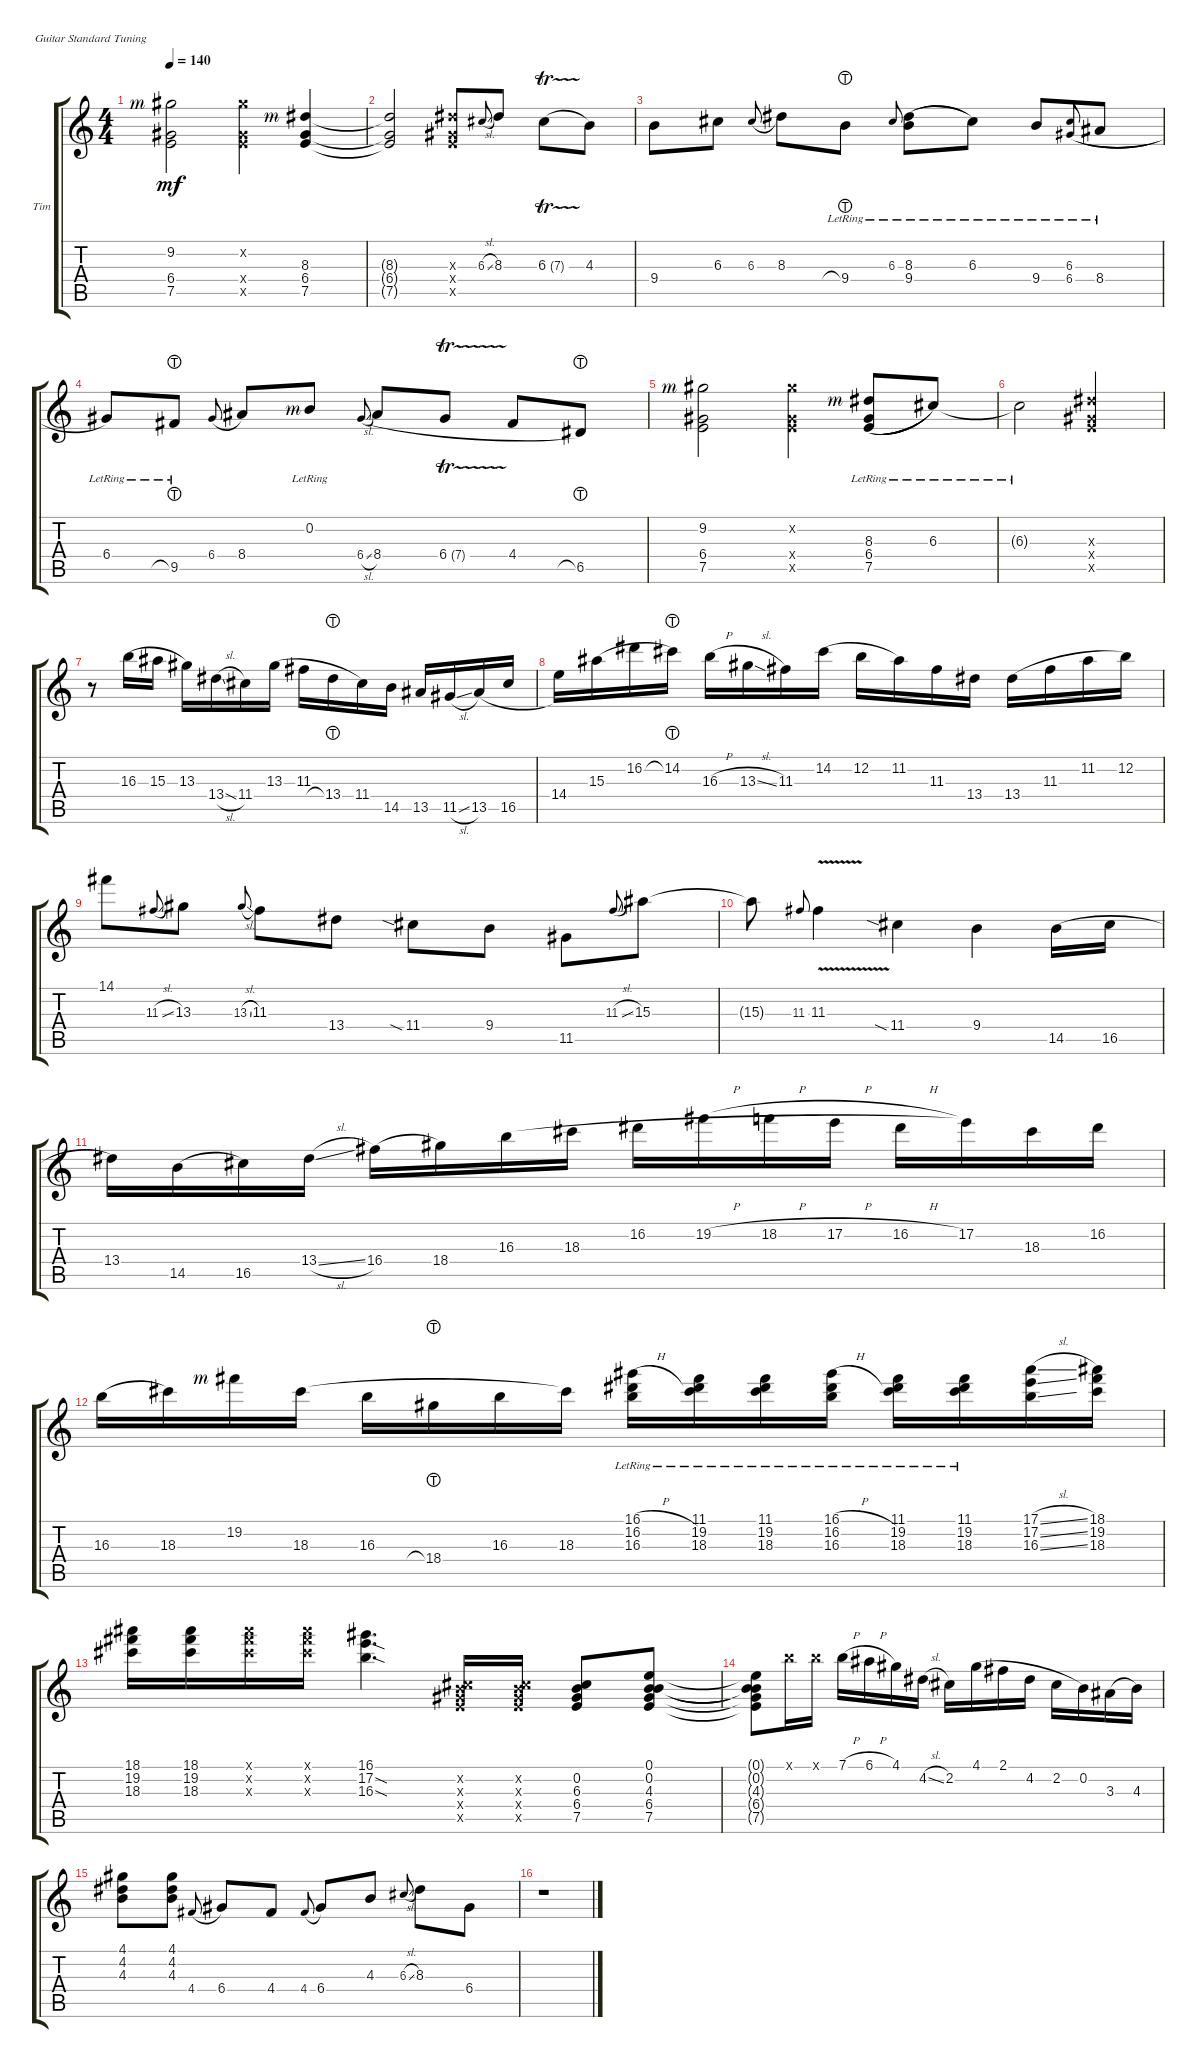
\defaultSystemsLayout 4
\bracketExtendMode groupsimilarinstruments
\firstSystemTrackNameOrientation horizontal
\otherSystemsTrackNameOrientation horizontal
\track ("Tim" "Tim") {instrument electricguitarclean}
\staff {score tabs}
\tuning (E4 B3 G3 D3 A2 E2)
\ts (4 4)
\scale
0.493692
\tempo 140
\accidentals auto
\clef g2
\ottava regular
\simile none
\ks c
(7.5 6.4 9.2{rf 3}).2{dy mf} (7.5{x} 6.4{x} 9.2{x}).4 (7.5 6.4 8.3{rf 3}).4 |
\scale
0.506889 (7.5{t} 6.4{t} 8.3{t}).2 (7.5{x} 6.4{x} 8.3{x}).8 6.3{sl}.8{gr onbeat} 8.3.8 6.3{tr (7 16)}.8{legatoorigin} 4.3.8 |
9.4.8 6.3.8 6.3.8{gr onbeat legatoorigin} 8.3.8 9.4{lht lr}.8 6.3{lr}.8{gr onbeat} (8.3{lr} 9.4{lr}).8{legatoorigin} 6.3{lr}.8 9.4{lr}.8 (6.4{lr} 6.3{lr}).8{gr onbeat legatoorigin} 8.4{lr}.8{legatoorigin} |
6.4{lr}.8 9.5{lht lr}.8 6.4.8{gr onbeat legatoorigin} 8.4.8 0.2{lr rf 3}.8 6.4{sl}.8{gr onbeat legatoorigin} 8.4.8{legatoorigin} 6.4{tr (7 16)}.8{legatoorigin} 4.4.8{legatoorigin} 6.5{lht}.8 |
\scale
0.506555 (7.5 6.4 9.2{rf 3}).2 (7.5{x} 6.4{x} 9.2{x}).4 (7.5{lr} 6.4{lr} 8.3{lr rf 3}).8{legatoorigin} 6.3{lr}.8 |
\scale
0.493266 6.3{lr t}.2 (7.5{x} 6.4{x} 8.3{x}).2 |
\scale
0.554974 r.8 16.3.16{legatoorigin} 15.3.16{legatoorigin} 13.3.16 13.4{sl}.16 11.4.16 13.3.16{legatoorigin} 11.3.16{legatoorigin} 13.4{lht}.16{legatoorigin} 11.4.16 14.5.16 13.5.16 11.5{sl}.16 13.5.16{legatoorigin} 16.5.16{legatoorigin} |
\scale
0.445202 14.4.16 15.3.16{legatoorigin} 16.2.16{legatoorigin} 14.2{lht}.16 16.3{h}.16 13.3{sl}.16 11.3.16 14.2.16{legatoorigin} 12.2.16{legatoorigin} 11.2.16 11.3.16 13.4.16 13.4.16{legatoorigin} 11.3.16{legatoorigin} 11.2.16{legatoorigin} 12.2.16 |
\scale
0.555046 14.1.8 11.3{sl}.8{gr onbeat} 13.3.8 13.3{sl}.8{gr onbeat} 11.3.8 13.4.8 11.4{sia}.8 9.4.8 11.5.8 11.3{sl}.8{gr onbeat} 15.3.8 |
\scale
0.444975 15.3{t}.8 11.3.8{gr onbeat} 11.3{v}.4 11.4{sia}.4 9.4.4 14.5.16{legatoorigin} 16.5.16{legatoorigin} |
13.4.16 14.5.16{legatoorigin} 16.5.16 13.4{sl}.16 16.4.16{legatoorigin} 18.4.16 16.3.16{legatoorigin} 18.3.16{legatoorigin} 16.2.16{legatoorigin} 19.2{h}.16{legatoorigin} 18.2{h}.16{legatoorigin} 17.2{h}.16{legatoorigin} 16.2{h}.16{legatoorigin} 17.2.16 18.3.16 16.2.16 |
16.3.16{legatoorigin} 18.3.16 19.2{rf 3}.16 18.3.16{legatoorigin} 16.3.16{legatoorigin} 18.4{lht}.16{legatoorigin} 16.3.16{legatoorigin} 18.3.16 (16.3{h lr} 16.2{h lr} 16.1{h lr}).16 (18.3{lr} 19.2{lr} 11.1{lr}).16 (18.3{lr} 19.2{lr} 11.1{lr}).16 (16.3{h lr} 16.2{h lr} 16.1{h lr}).16 (18.3{lr} 19.2{lr} 11.1{lr}).16 (18.3{lr} 19.2{lr} 11.1{lr}).16 (16.3{sl} 17.2{sl} 17.1{sl}).16 (18.3 19.2 18.1).16 |
(18.3 19.2 18.1).16 (18.3 19.2 18.1).16 (18.3{x} 19.2{x} 18.1{x}).16 (18.3{x} 19.2{x} 18.1{x}).16 (16.3{sod} 17.2{sod} 16.1).4{d} (6.3{x} 6.4{x} 0.2{x} 7.5{x}).16 (6.3{x} 6.4{x} 0.2{x} 7.5{x}).16 (6.3 6.4 0.2 7.5).8 (4.3 6.4 0.2 7.5 0.1).8 |
(4.3{t} 6.4{t} 0.2{t} 7.5{t} 0.1{t}).8 7.1{x}.16 7.1{x}.16 7.1{h}.16 6.1{h}.16 4.1.16 4.2{sl}.16 2.2.16 4.1.16{legatoorigin} 2.1.16{legatoorigin} 4.2.16{legatoorigin} 2.2.16{legatoorigin} 0.2.16 3.3.16{legatoorigin} 4.3.16 |
(4.3 4.2 4.1).8 (4.3 4.2 4.1).8 4.4.8{gr onbeat legatoorigin} 6.4.8 4.4.8 4.4.8{gr onbeat legatoorigin} 6.4.8 4.3.8 6.3{sl}.8{gr onbeat} 8.3.8 6.4.8 |
r.1
